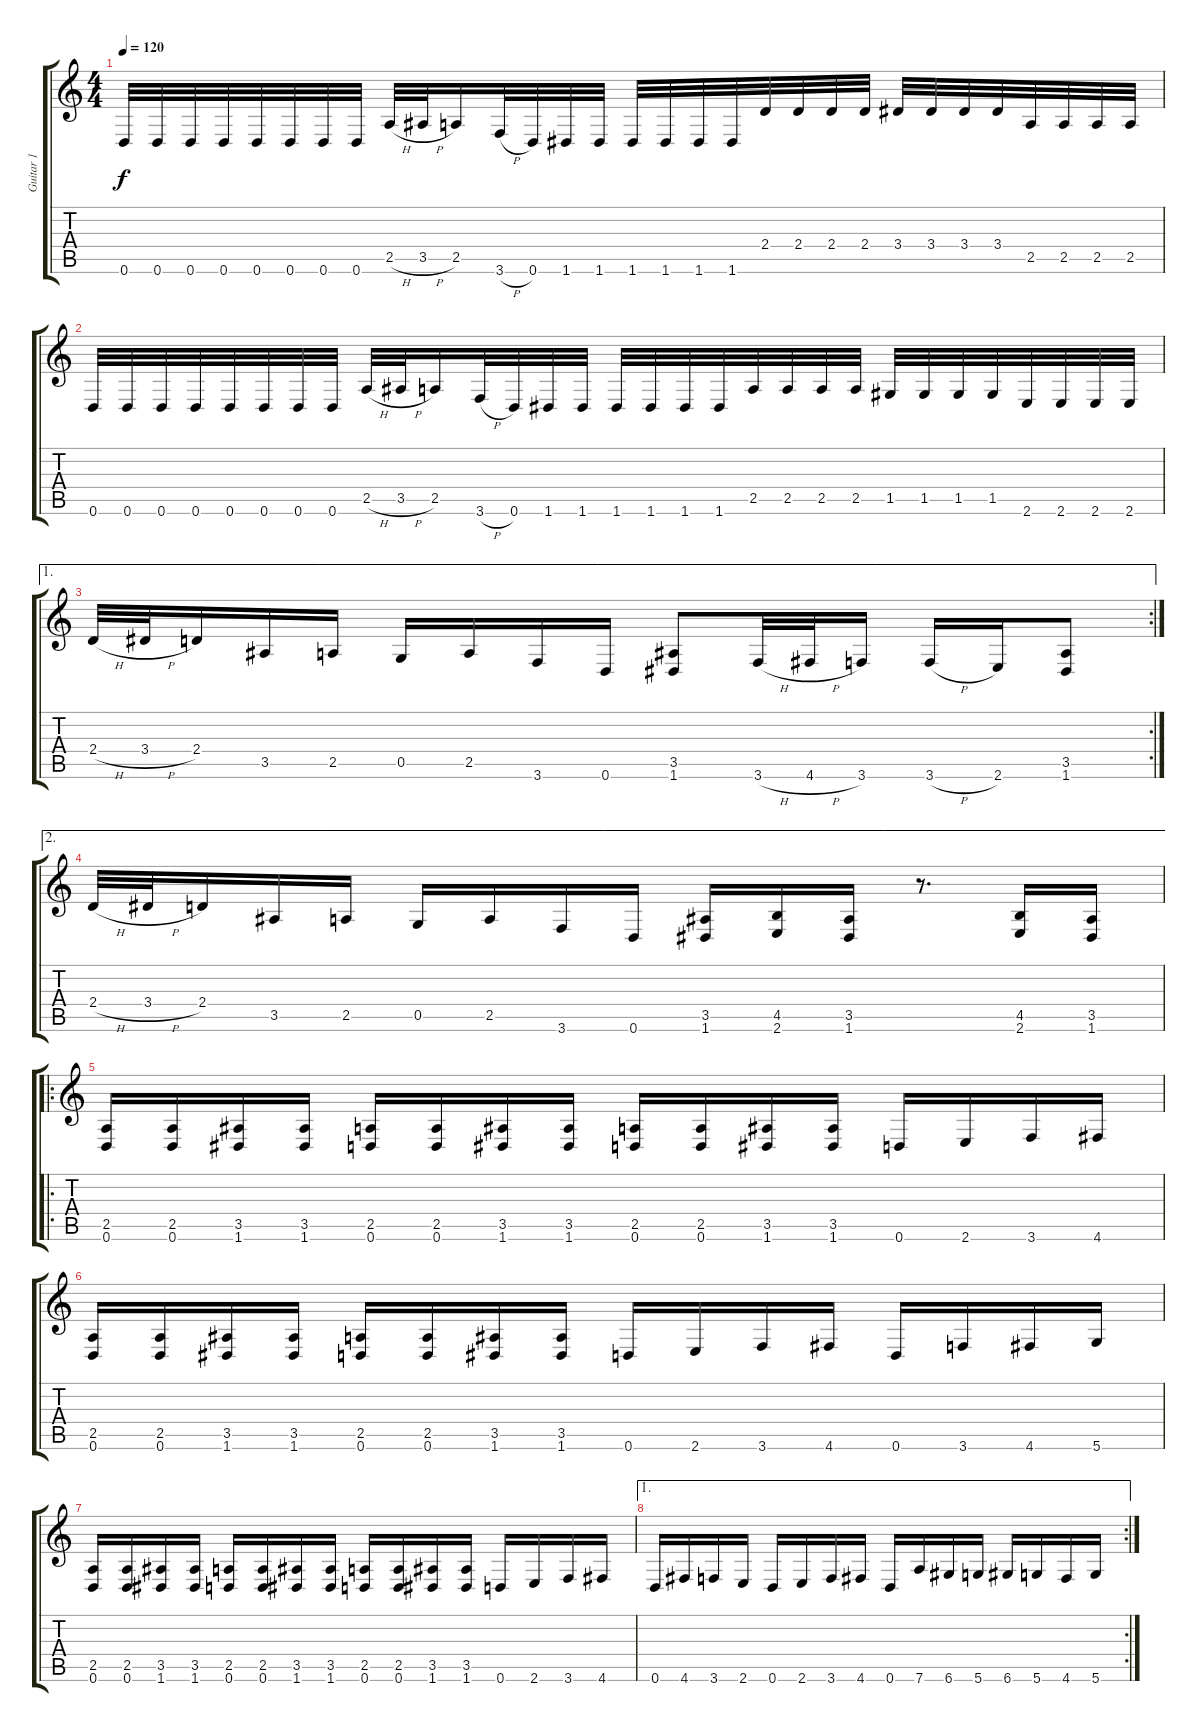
\track ("Guitar 1" "Guitar 1") {instrument distortionguitar}
\staff {score tabs}
\tuning (D4 A3 F3 C3 G2 D2) {hide}
\ts (4 4)
\tempo 120
\clef g2
\ks c
0.6.32{dy f} 0.6.32 0.6.32 0.6.32 0.6.32 0.6.32 0.6.32 0.6.32 2.5{h}.32 3.5{h}.32 2.5.16 3.6{h}.32 0.6.32 1.6.32 1.6.32 1.6.32 1.6.32 1.6.32 1.6.32 2.4.32 2.4.32 2.4.32 2.4.32 3.4.32 3.4.32 3.4.32 3.4.32 2.5.32 2.5.32 2.5.32 2.5.32 |
0.6.32 0.6.32 0.6.32 0.6.32 0.6.32 0.6.32 0.6.32 0.6.32 2.5{h}.32 3.5{h}.32 2.5.16 3.6{h}.32 0.6.32 1.6.32 1.6.32 1.6.32 1.6.32 1.6.32 1.6.32 2.5.32 2.5.32 2.5.32 2.5.32 1.5.32 1.5.32 1.5.32 1.5.32 2.6.32 2.6.32 2.6.32 2.6.32 |
\ae 1
\rc 2
2.4{h}.32 3.4{h}.32 2.4.16 3.5.16 2.5.16 0.5.16 2.5.16 3.6.16 0.6.16 (3.5 1.6).8 3.6{h}.32 4.6{h}.32 3.6.16 3.6{h}.16 2.6.16 (3.5 1.6).8 |
\ae 2
2.4{h}.32 3.4{h}.32 2.4.16 3.5.16 2.5.16 0.5.16 2.5.16 3.6.16 0.6.16 (3.5 1.6).16 (4.5 2.6).16 (3.5 1.6).16 r.8{d} (4.5 2.6).16 (3.5 1.6).16 |
\ro
(2.5 0.6).16 (2.5 0.6).16 (3.5 1.6).16 (3.5 1.6).16 (2.5 0.6).16 (2.5 0.6).16 (3.5 1.6).16 (3.5 1.6).16 (2.5 0.6).16 (2.5 0.6).16 (3.5 1.6).16 (3.5 1.6).16 0.6.16 2.6.16 3.6.16 4.6.16 |
(2.5 0.6).16 (2.5 0.6).16 (3.5 1.6).16 (3.5 1.6).16 (2.5 0.6).16 (2.5 0.6).16 (3.5 1.6).16 (3.5 1.6).16 0.6.16 2.6.16 3.6.16 4.6.16 0.6.16 3.6.16 4.6.16 5.6.16 |
(2.5 0.6).16 (2.5 0.6).16 (3.5 1.6).16 (3.5 1.6).16 (2.5 0.6).16 (2.5 0.6).16 (3.5 1.6).16 (3.5 1.6).16 (2.5 0.6).16 (2.5 0.6).16 (3.5 1.6).16 (3.5 1.6).16 0.6.16 2.6.16 3.6.16 4.6.16 |
\ae 1
\rc 2
0.6.16 4.6.16 3.6.16 2.6.16 0.6.16 2.6.16 3.6.16 4.6.16 0.6.16 7.6.16 6.6.16 5.6.16 6.6.16 5.6.16 4.6.16 5.6.16
